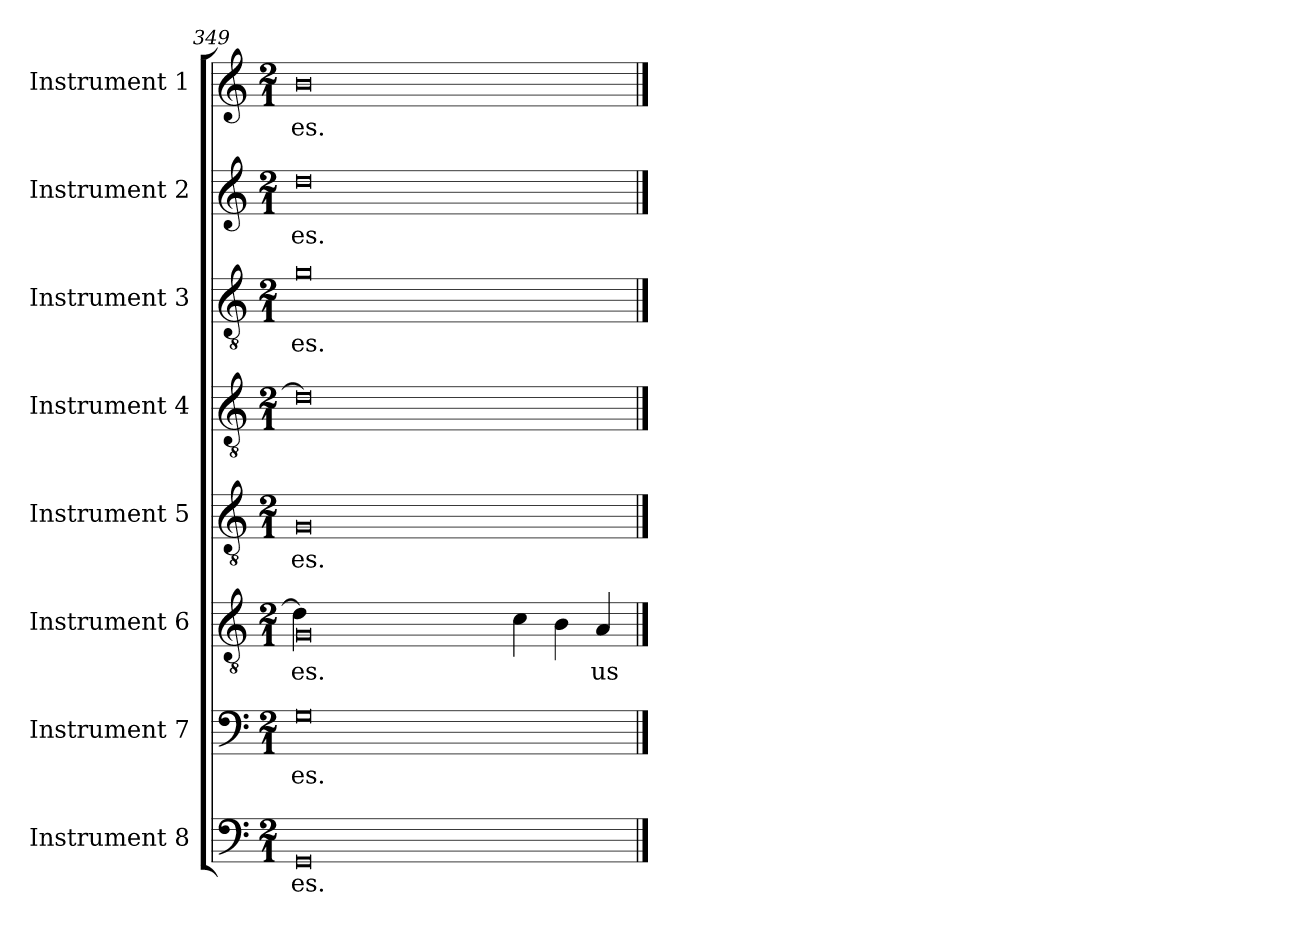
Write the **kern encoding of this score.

**kern	**text	**kern	**text	**kern	**text	**kern	**text	**kern	**text	**kern	**text	**kern	**text	**kern	**text
*part8	*part8	*part7	*part7	*part6	*part6	*part5	*part5	*part4	*part4	*part3	*part3	*part2	*part2	*part1	*part1
*staff8	*staff8	*staff7	*staff7	*staff6	*staff6	*staff5	*staff5	*staff4	*staff4	*staff3	*staff3	*staff2	*staff2	*staff1	*staff1
*I"Instrument 8	*	*I"Instrument 7	*	*I"Instrument 6	*	*I"Instrument 5	*	*I"Instrument 4	*	*I"Instrument 3	*	*I"Instrument 2	*	*I"Instrument 1	*
*clefF4	*	*clefF4	*	*clefGv2	*	*clefGv2	*	*clefGv2	*	*clefGv2	*	*clefG2	*	*clefG2	*
*k[]	*	*k[]	*	*k[]	*	*k[]	*	*k[]	*	*k[]	*	*k[]	*	*k[]	*
*C:	*	*C:	*	*C:	*	*C:	*	*C:	*	*C:	*	*C:	*	*C:	*
*M2/1	*	*M2/1	*	*M2/1	*	*M2/1	*	*M2/1	*	*M2/1	*	*M2/1	*	*M2/1	*
=349	=349	=349	=349	=349	=349	=349	=349	=349	=349	=349	=349	=349	=349	=349	=349
!	!LO:LY:b:cj	!	!LO:LY:b:cj	!	!LO:LY:b:cj	!	!LO:LY:b:cj	!	!LO:LY:b:cj	!	!LO:LY:b:cj	!	!LO:LY:b:cj	!	!LO:LY:b:cj
*	*	*	*	*^	*	*	*	*	*	*	*	*	*	*	*
0GG	es.	0G	es.	0G	4d\]	-es.	0G	es.	0d]	.	0g	es.	0dd	es.	0b	es.
.	.	.	.	.	1ryy	.	.	.	.	.	.	.	.	.	.	.
.	.	.	.	.	1.ryy	.	.	.	.	.	.	.	.	.	.	.
!	!	!	!	!	!	!LO:LY:b:cj	!	!	!	!	!	!	!	!	!	!
2.ryy	.	2.ryy	.	4c\	.	-	2.ryy	.	2.ryy	.	2.ryy	.	2.ryy	.	2.ryy	.
!	!	!	!	!	!	!LO:LY:b:cj	!	!	!	!	!	!	!	!	!	!
.	.	.	.	4B\	.	--	.	.	.	.	.	.	.	.	.	.
!	!	!	!	!	!	!LO:LY:b:cj	!	!	!	!	!	!	!	!	!	!
.	.	.	.	4A/	.	-us	.	.	.	.	.	.	.	.	.	.
*	*	*	*	*v	*v	*	*	*	*	*	*	*	*	*	*	*
==	==	==	==	==	==	==	==	==	==	==	==	==	==	==	==
*-	*-	*-	*-	*-	*-	*-	*-	*-	*-	*-	*-	*-	*-	*-	*-
